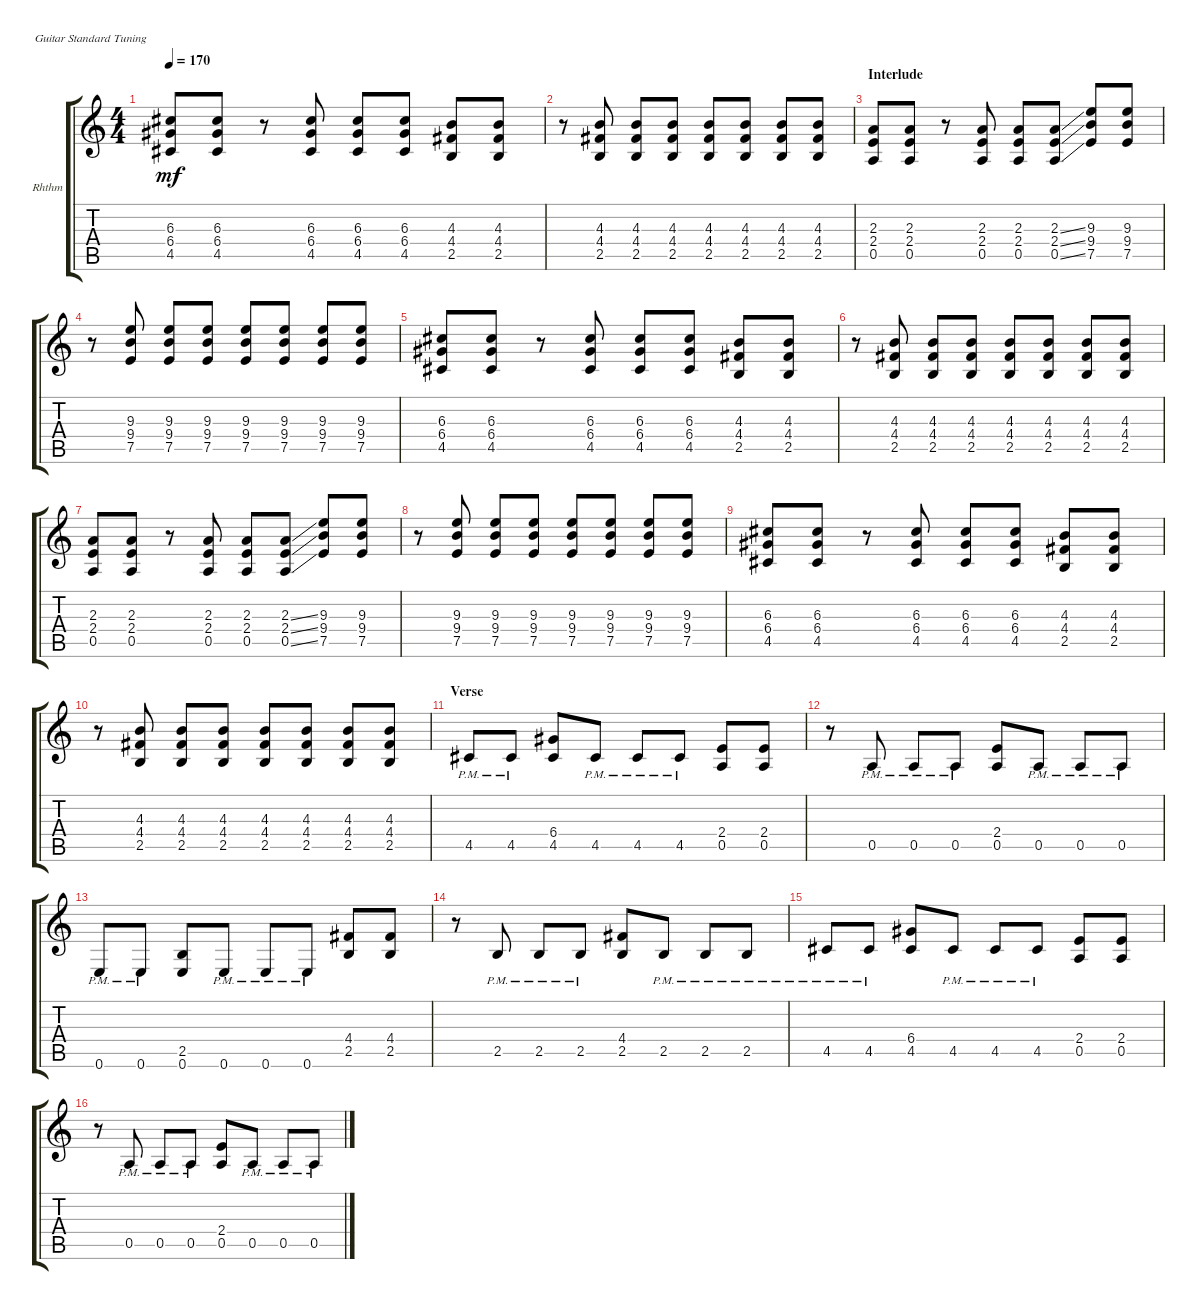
\defaultSystemsLayout 4
\bracketExtendMode groupsimilarinstruments
\firstSystemTrackNameOrientation horizontal
\otherSystemsTrackNameOrientation horizontal
\track ("Rhythm" "Rhthm") {instrument distortionguitar}
\staff {score tabs}
\tuning (E4 B3 G3 D3 A2 E2)
\ts (4 4)
\tempo 170
\clef g2
\scale
0.38343
\ks c
(4.5 6.4 6.3).8{dy mf} (4.5 6.4 6.3).8 r.8 (4.5 6.4 6.3).8 (4.5 6.4 6.3).8 (4.5 6.4 6.3).8 (2.5 4.4 4.3).8 (2.5 4.4 4.3).8 |
\scale
0.400749 r.8 (2.5 4.4 4.3).8 (2.5 4.4 4.3).8 (2.5 4.4 4.3).8 (2.5 4.4 4.3).8 (2.5 4.4 4.3).8 (2.5 4.4 4.3).8 (2.5 4.4 4.3).8 |
\section ("" "Interlude")
\scale
0.299625 (0.5 2.4 2.3).8 (0.5 2.4 2.3).8 r.8 (0.5 2.4 2.3).8 (0.5 2.4 2.3).8 (0.5{ss} 2.4{ss} 2.3{ss}).8 (7.5 9.4 9.3).8 (7.5 9.4 9.3).8 |
\scale
0.299625 r.8 (9.3 9.4 7.5).8 (9.3 9.4 7.5).8 (9.3 9.4 7.5).8 (9.3 9.4 7.5).8 (9.3 9.4 7.5).8 (9.3 9.4 7.5).8 (9.3 9.4 7.5).8 |
\scale
0.347295 (4.5 6.4 6.3).8 (4.5 6.4 6.3).8 r.8 (4.5 6.4 6.3).8 (4.5 6.4 6.3).8 (4.5 6.4 6.3).8 (2.5 4.4 4.3).8 (2.5 4.4 4.3).8 |
\scale
0.373473 r.8 (2.5 4.4 4.3).8 (2.5 4.4 4.3).8 (2.5 4.4 4.3).8 (2.5 4.4 4.3).8 (2.5 4.4 4.3).8 (2.5 4.4 4.3).8 (2.5 4.4 4.3).8 |
\scale
0.279232 (0.5 2.4 2.3).8 (0.5 2.4 2.3).8 r.8 (0.5 2.4 2.3).8 (0.5 2.4 2.3).8 (0.5{ss} 2.4{ss} 2.3{ss}).8 (7.5 9.4 9.3).8 (7.5 9.4 9.3).8 |
\scale
0.279232 r.8 (9.3 9.4 7.5).8 (9.3 9.4 7.5).8 (9.3 9.4 7.5).8 (9.3 9.4 7.5).8 (9.3 9.4 7.5).8 (9.3 9.4 7.5).8 (9.3 9.4 7.5).8 |
\scale
0.347295 (4.5 6.4 6.3).8 (4.5 6.4 6.3).8 r.8 (4.5 6.4 6.3).8 (4.5 6.4 6.3).8 (4.5 6.4 6.3).8 (2.5 4.4 4.3).8 (2.5 4.4 4.3).8 |
\scale
0.373473 r.8 (2.5 4.4 4.3).8 (2.5 4.4 4.3).8 (2.5 4.4 4.3).8 (2.5 4.4 4.3).8 (2.5 4.4 4.3).8 (2.5 4.4 4.3).8 (2.5 4.4 4.3).8 |
\section ("" "Verse")
\scale
0.354244 4.5{pm}.8 4.5{pm}.8 (4.5 6.4).8 4.5{pm}.8 4.5{pm}.8 4.5{pm}.8 (0.5 2.4).8 (2.4 0.5).8 |
\scale
0.295203 r.8 0.5{pm}.8 0.5{pm}.8 0.5{pm}.8 (0.5 2.4).8 0.5{pm}.8 0.5{pm}.8 0.5{pm}.8 |
\scale
0.350554 0.6{pm}.8 0.6{pm}.8 (0.6 2.5).8 0.6{pm}.8 0.6{pm}.8 0.6{pm}.8 (2.5 4.4).8 (2.5 4.4).8 |
\scale
0.350554 r.8 2.5{pm}.8 2.5{pm}.8 2.5{pm}.8 (2.5 4.4).8 2.5{pm}.8 2.5{pm}.8 2.5{pm}.8 |
\scale
0.354244 4.5{pm}.8 4.5{pm}.8 (4.5 6.4).8 4.5{pm}.8 4.5{pm}.8 4.5{pm}.8 (0.5 2.4).8 (2.4 0.5).8 |
\scale
0.295203 r.8 0.5{pm}.8 0.5{pm}.8 0.5{pm}.8 (0.5 2.4).8 0.5{pm}.8 0.5{pm}.8 0.5{pm}.8
